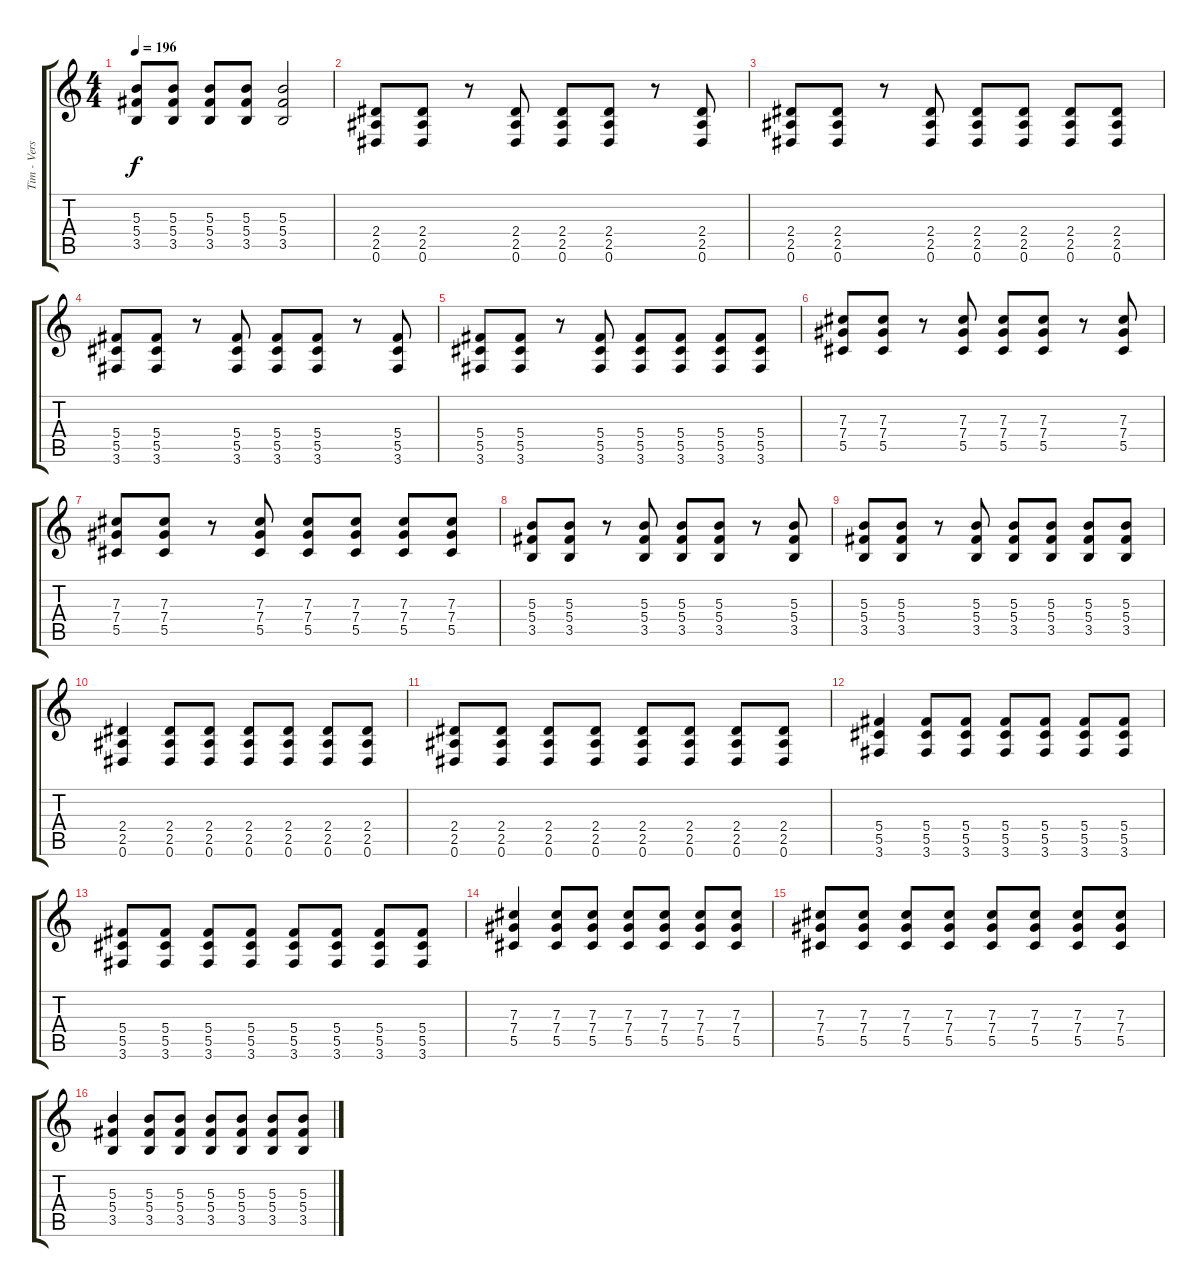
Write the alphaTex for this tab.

\track ("Tim - Verse" "Tim - Vers") {instrument electricguitarclean}
\staff {score tabs}
\tuning (Eb4 Bb3 Gb3 Db3 Ab2 Eb2) {hide}
\ts (4 4)
\tempo 196
\clef g2
\ks c
(5.3 5.4 3.5).8{dy f} (5.3 5.4 3.5).8 (5.3 5.4 3.5).8 (5.3 5.4 3.5).8 (5.3 5.4 3.5).2 |
(2.4 2.5 0.6).8 (2.4 2.5 0.6).8 r.8 (2.4 2.5 0.6).8 (2.4 2.5 0.6).8 (2.4 2.5 0.6).8 r.8 (2.4 2.5 0.6).8 |
(2.4 2.5 0.6).8 (2.4 2.5 0.6).8 r.8 (2.4 2.5 0.6).8 (2.4 2.5 0.6).8 (2.4 2.5 0.6).8 (2.4 2.5 0.6).8 (2.4 2.5 0.6).8 |
(5.4 5.5 3.6).8 (5.4 5.5 3.6).8 r.8 (5.4 5.5 3.6).8 (5.4 5.5 3.6).8 (5.4 5.5 3.6).8 r.8 (5.4 5.5 3.6).8 |
(5.4 5.5 3.6).8 (5.4 5.5 3.6).8 r.8 (5.4 5.5 3.6).8 (5.4 5.5 3.6).8 (5.4 5.5 3.6).8 (5.4 5.5 3.6).8 (5.4 5.5 3.6).8 |
(7.3 7.4 5.5).8 (7.3 7.4 5.5).8 r.8 (7.3 7.4 5.5).8 (7.3 7.4 5.5).8 (7.3 7.4 5.5).8 r.8 (7.3 7.4 5.5).8 |
(7.3 7.4 5.5).8 (7.3 7.4 5.5).8 r.8 (7.3 7.4 5.5).8 (7.3 7.4 5.5).8 (7.3 7.4 5.5).8 (7.3 7.4 5.5).8 (7.3 7.4 5.5).8 |
(5.3 5.4 3.5).8 (5.3 5.4 3.5).8 r.8 (5.3 5.4 3.5).8 (5.3 5.4 3.5).8 (5.3 5.4 3.5).8 r.8 (5.3 5.4 3.5).8 |
(5.3 5.4 3.5).8 (5.3 5.4 3.5).8 r.8 (5.3 5.4 3.5).8 (5.3 5.4 3.5).8 (5.3 5.4 3.5).8 (5.3 5.4 3.5).8 (5.3 5.4 3.5).8 |
(2.4 2.5 0.6).4 (2.4 2.5 0.6).8 (2.4 2.5 0.6).8 (2.4 2.5 0.6).8 (2.4 2.5 0.6).8 (2.4 2.5 0.6).8 (2.4 2.5 0.6).8 |
(2.4 2.5 0.6).8 (2.4 2.5 0.6).8 (2.4 2.5 0.6).8 (2.4 2.5 0.6).8 (2.4 2.5 0.6).8 (2.4 2.5 0.6).8 (2.4 2.5 0.6).8 (2.4 2.5 0.6).8 |
(5.4 5.5 3.6).4 (5.4 5.5 3.6).8 (5.4 5.5 3.6).8 (5.4 5.5 3.6).8 (5.4 5.5 3.6).8 (5.4 5.5 3.6).8 (5.4 5.5 3.6).8 |
(5.4 5.5 3.6).8 (5.4 5.5 3.6).8 (5.4 5.5 3.6).8 (5.4 5.5 3.6).8 (5.4 5.5 3.6).8 (5.4 5.5 3.6).8 (5.4 5.5 3.6).8 (5.4 5.5 3.6).8 |
(7.3 7.4 5.5).4 (7.3 7.4 5.5).8 (7.3 7.4 5.5).8 (7.3 7.4 5.5).8 (7.3 7.4 5.5).8 (7.3 7.4 5.5).8 (7.3 7.4 5.5).8 |
(7.3 7.4 5.5).8 (7.3 7.4 5.5).8 (7.3 7.4 5.5).8 (7.3 7.4 5.5).8 (7.3 7.4 5.5).8 (7.3 7.4 5.5).8 (7.3 7.4 5.5).8 (7.3 7.4 5.5).8 |
(5.3 5.4 3.5).4 (5.3 5.4 3.5).8 (5.3 5.4 3.5).8 (5.3 5.4 3.5).8 (5.3 5.4 3.5).8 (5.3 5.4 3.5).8 (5.3 5.4 3.5).8
